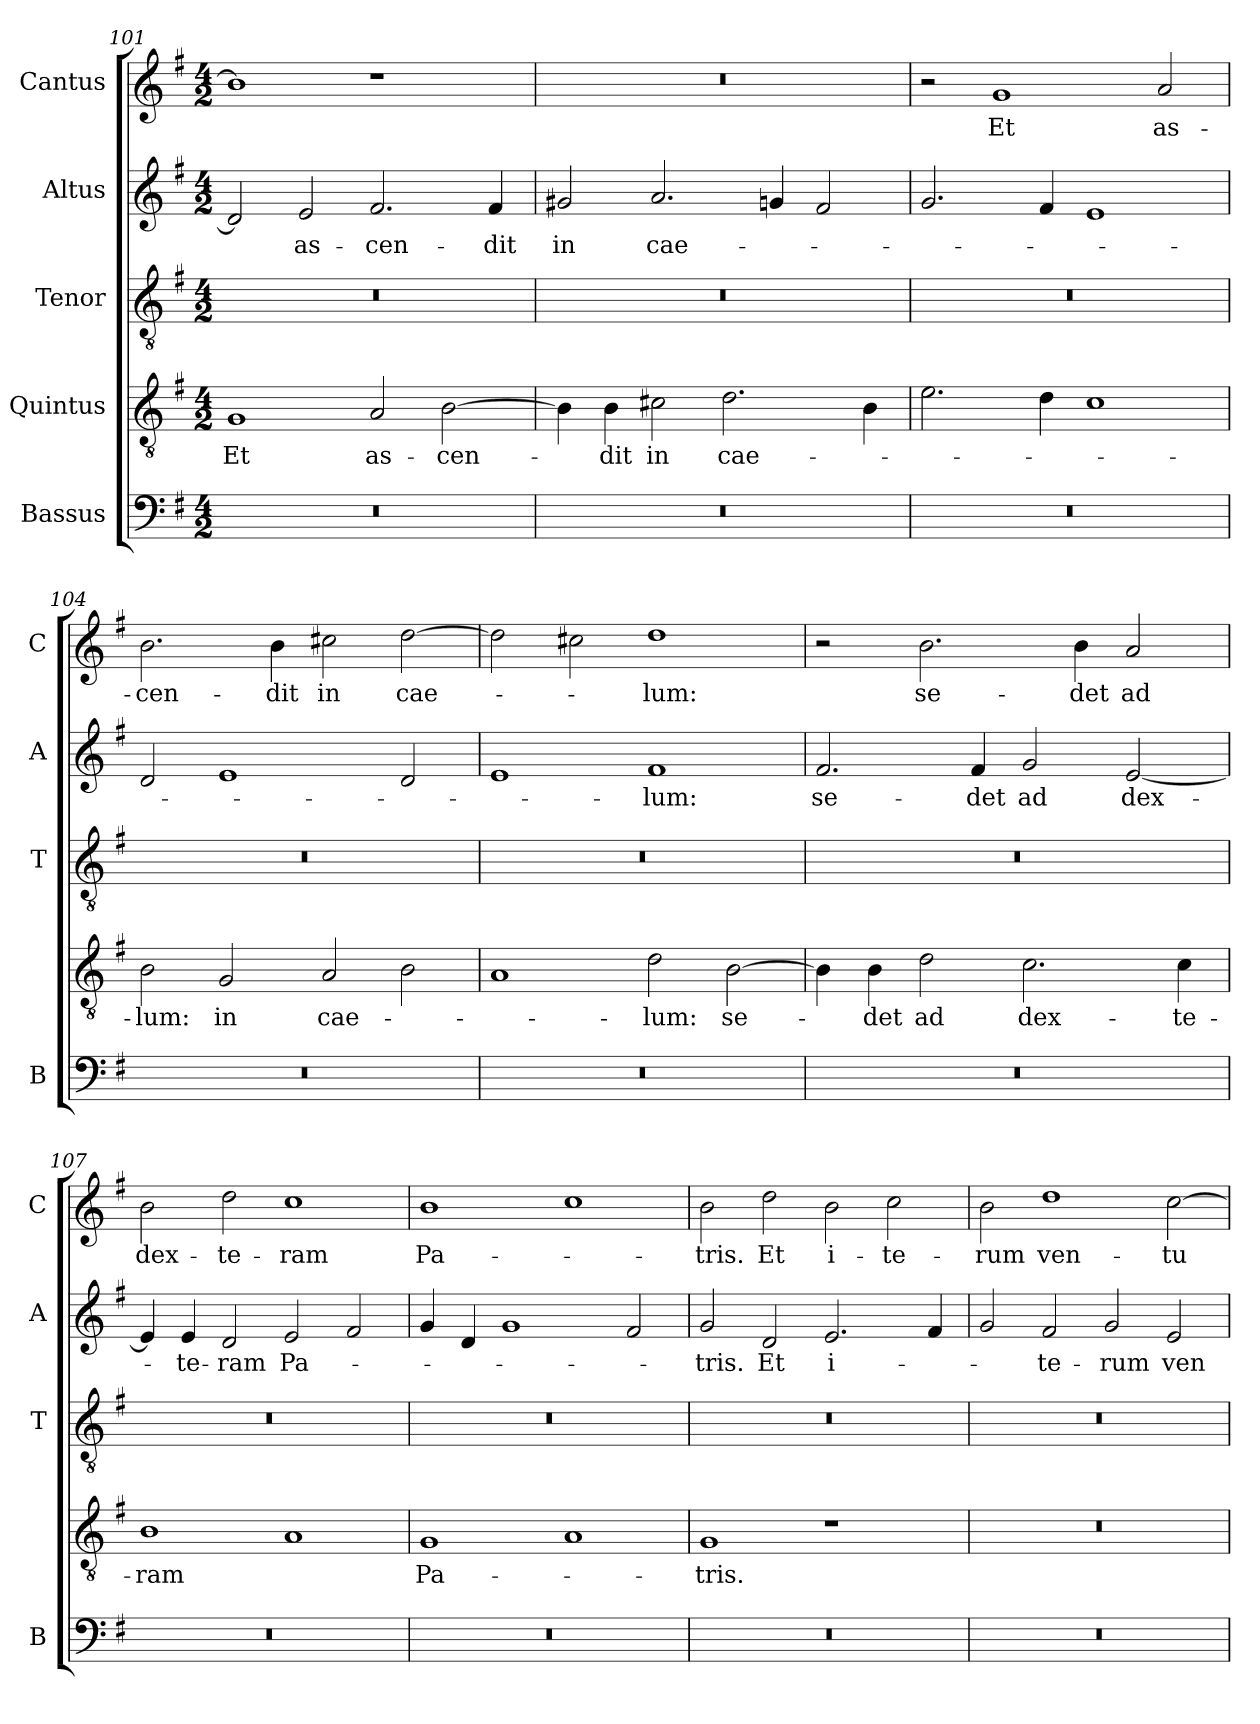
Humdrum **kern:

**kern	**kern	**text	**kern	**kern	**text	**kern	**text
*part5	*part4	*part4	*part3	*part2	*part2	*part1	*part1
*staff5	*staff4	*staff4	*staff3	*staff2	*staff2	*staff1	*staff1
*I"Bassus	*I"Quintus	*	*I"Tenor	*I"Altus	*	*I"Cantus	*
*I'B	*	*	*I'T	*I'A	*	*I'C	*
*clefF4	*clefGv2	*	*clefGv2	*clefG2	*	*clefG2	*
*k[f#]	*k[f#]	*	*k[f#]	*k[f#]	*	*k[f#]	*
*G:	*G:	*	*G:	*G:	*	*G:	*
*M4/2	*M4/2	*	*M4/2	*M4/2	*	*M4/2	*
=101	=101	=101	=101	=101	=101	=101	=101
!	!	!LO:LY:b	!	!	!	!	!
0r	1G	Et	0r	2d/]	.	1b]	.
!	!	!	!	!	!LO:LY:b	!	!
.	.	.	.	2e/	as-	.	.
!	!	!LO:LY:b	!	!	!LO:LY:b	!	!
.	2A/	as-	.	2.f#/	-cen-	1r	.
!	!	!LO:LY:b	!	!	!	!	!
.	[2B\	-cen-	.	.	.	.	.
!	!	!	!	!	!LO:LY:b	!	!
.	.	.	.	4f#/	-dit	.	.
=102	=102	=102	=102	=102	=102	=102	=102
!	!	!	!	!	!LO:LY:b	!	!
0r	4B\]	.	0r	2g#X/	in	0r	.
!	!	!LO:LY:b	!	!	!	!	!
.	4B\	-dit	.	.	.	.	.
!	!	!LO:LY:b	!	!	!LO:LY:b	!	!
.	2c#X\	in	.	2.a/	cae-	.	.
!	!	!LO:LY:b	!	!	!	!	!
.	2.d\	cae-	.	.	.	.	.
.	.	.	.	4gn/	.	.	.
.	.	.	.	2f#/	.	.	.
.	4B\	.	.	.	.	.	.
=103	=103	=103	=103	=103	=103	=103	=103
0r	2.e\	.	0r	2.g/	.	2r	.
!	!	!	!	!	!	!	!LO:LY:b
.	.	.	.	.	.	1g	Et
.	4d\	.	.	4f#/	.	.	.
.	1c	.	.	1e	.	.	.
!	!	!	!	!	!	!	!LO:LY:b
.	.	.	.	.	.	2a/	as-
!!LO:PB:g=z
=104	=104	=104	=104	=104	=104	=104	=104
!	!	!LO:LY:b	!	!	!	!	!LO:LY:b
0r	2B\	-lum:	0r	2d/	.	2.b\	-cen-
!	!	!LO:LY:b	!	!	!	!	!
.	2G/	in	.	1e	.	.	.
!	!	!	!	!	!	!	!LO:LY:b
.	.	.	.	.	.	4b\	-dit
!	!	!LO:LY:b	!	!	!	!	!LO:LY:b
.	2A/	cae-	.	.	.	2cc#X\	in
!	!	!	!	!	!	!	!LO:LY:b
.	2B\	.	.	2d/	.	[2dd\	cae-
=105	=105	=105	=105	=105	=105	=105	=105
0r	1A	.	0r	1e	.	2dd\]	.
.	.	.	.	.	.	2cc#X\	.
!	!	!LO:LY:b	!	!	!LO:LY:b	!	!LO:LY:b
.	2d\	-lum:	.	1f#	-lum:	1dd	-lum:
!	!	!LO:LY:b	!	!	!	!	!
.	[2B\	se-	.	.	.	.	.
=106	=106	=106	=106	=106	=106	=106	=106
!	!	!	!	!	!LO:LY:b	!	!
0r	4B\]	.	0r	2.f#/	se-	2r	.
!	!	!LO:LY:b	!	!	!	!	!
.	4B\	-det	.	.	.	.	.
!	!	!LO:LY:b	!	!	!	!	!LO:LY:b
.	2d\	ad	.	.	.	2.b\	se-
!	!	!	!	!	!LO:LY:b	!	!
.	.	.	.	4f#/	-det	.	.
!	!	!LO:LY:b	!	!	!LO:LY:b	!	!
.	2.c\	dex-	.	2g/	ad	.	.
!	!	!	!	!	!	!	!LO:LY:b
.	.	.	.	.	.	4b\	-det
!	!	!	!	!	!LO:LY:b	!	!LO:LY:b
.	.	.	.	[2e/	dex-	2a/	ad
!	!	!LO:LY:b	!	!	!	!	!
.	4c\	-te-	.	.	.	.	.
=107	=107	=107	=107	=107	=107	=107	=107
!	!	!LO:LY:b	!	!	!	!	!LO:LY:b
0r	1B	-ram	0r	4e/]	.	2b\	dex-
!	!	!	!	!	!LO:LY:b	!	!
.	.	.	.	4e/	-te-	.	.
!	!	!	!	!	!LO:LY:b	!	!LO:LY:b
.	.	.	.	2d/	-ram	2dd\	-te-
!	!	!	!	!	!LO:LY:b	!	!LO:LY:b
.	1A	.	.	2e/	Pa-	1cc	-ram
.	.	.	.	2f#/	.	.	.
=108	=108	=108	=108	=108	=108	=108	=108
!	!	!LO:LY:b	!	!	!	!	!LO:LY:b
0r	1G	Pa-	0r	4g/	.	1b	Pa-
.	.	.	.	4d/	.	.	.
.	.	.	.	1g	.	.	.
.	1A	.	.	.	.	1cc	.
.	.	.	.	2f#/	.	.	.
!!LO:LB:g=z
=109	=109	=109	=109	=109	=109	=109	=109
!	!	!LO:LY:b	!	!	!LO:LY:b	!	!LO:LY:b
0r	1G	-tris.	0r	2g/	-tris.	2b\	-tris.
!	!	!	!	!	!LO:LY:b	!	!LO:LY:b
.	.	.	.	2d/	Et	2dd\	Et
!	!	!	!	!	!LO:LY:b	!	!LO:LY:b
.	1r	.	.	2.e/	i-	2b\	i-
!	!	!	!	!	!	!	!LO:LY:b
.	.	.	.	.	.	2cc\	-te-
.	.	.	.	4f#/	.	.	.
=110	=110	=110	=110	=110	=110	=110	=110
!	!	!	!	!	!	!	!LO:LY:b
0r	0r	.	0r	2g/	.	2b\	-rum
!	!	!	!	!	!LO:LY:b	!	!LO:LY:b
.	.	.	.	2f#/	-te-	1dd	ven-
!	!	!	!	!	!LO:LY:b	!	!
.	.	.	.	2g/	-rum	.	.
!	!	!	!	!	!LO:LY:b	!	!LO:LY:b
.	.	.	.	2e/	ven-	[2cc\	-tu-
=	=	=	=	=	=	=	=
*-	*-	*-	*-	*-	*-	*-	*-
